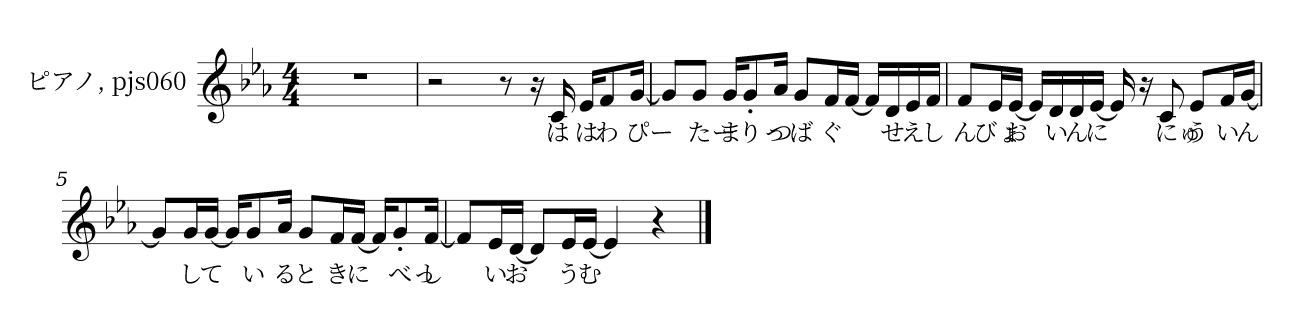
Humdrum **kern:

**kern	**text
*part1	*part1
*staff1	*staff1
*I"ピアノ, pjs060	*
*clefG2	*
*k[b-e-a-]	*
*M4/4	*
*MM120	*
=1	=1
1r	.
=2	=2
2r	.
8r	.
16r	.
!	!LO:LY:b
16c/	は
!	!LO:LY:b
16e-/KL	は
!	!LO:LY:b
8f/	わ
!	!LO:LY:b
[16g/Jk	ぴー
=3	=3
8g/L]	.
!	!LO:LY:b
8g/J	たー
!	!LO:LY:b
16g/KL	ま
!	!LO:LY:b
8g'/	りっ
!	!LO:LY:b
16a-/Jk	つ
!	!LO:LY:b
8g/L	ば
!	!LO:LY:b
16f/L	ぐ
[16f/JJ	.
16f/LL]	.
!	!LO:LY:b
16d/	せ
!	!LO:LY:b
16e-/	え
!	!LO:LY:b
16f/JJ	し
=4	=4
!	!LO:LY:b
8f/L	ん
!	!LO:LY:b
16e-/L	びょ
!	!LO:LY:b
[16e-/JJ	お
16e-/LL]	.
!	!LO:LY:b
16d/	い
!	!LO:LY:b
16d/	ん
!	!LO:LY:b
[16e-/JJ	に
16e-/]	.
16r	.
!	!LO:LY:b
8c/	にゅ
!	!LO:LY:b
8e-/L	う
!	!LO:LY:b
16f/L	い
!	!LO:LY:b
[16g/JJ	ん
!!LO:LB:g=z
=5	=5
8g/L]	.
!	!LO:LY:b
16g/L	し
!	!LO:LY:b
[16g/JJ	て
16g/KL]	.
!	!LO:LY:b
8g/	い
!	!LO:LY:b
16a-/Jk	る
!	!LO:LY:b
8g/L	と
!	!LO:LY:b
16f/L	き
!	!LO:LY:b
[16f/JJ	に
16f/KL]	.
!	!LO:LY:b
8g'/	べっ
!	!LO:LY:b
[16f/Jk	し
=6	=6
8f/L]	.
!	!LO:LY:b
16e-/L	い
!	!LO:LY:b
[16d/JJ	お
8d/L]	.
!	!LO:LY:b
16e-/L	う
!	!LO:LY:b
[16e-/JJ	む
4e-/]	.
4r	.
==	==
*-	*-
